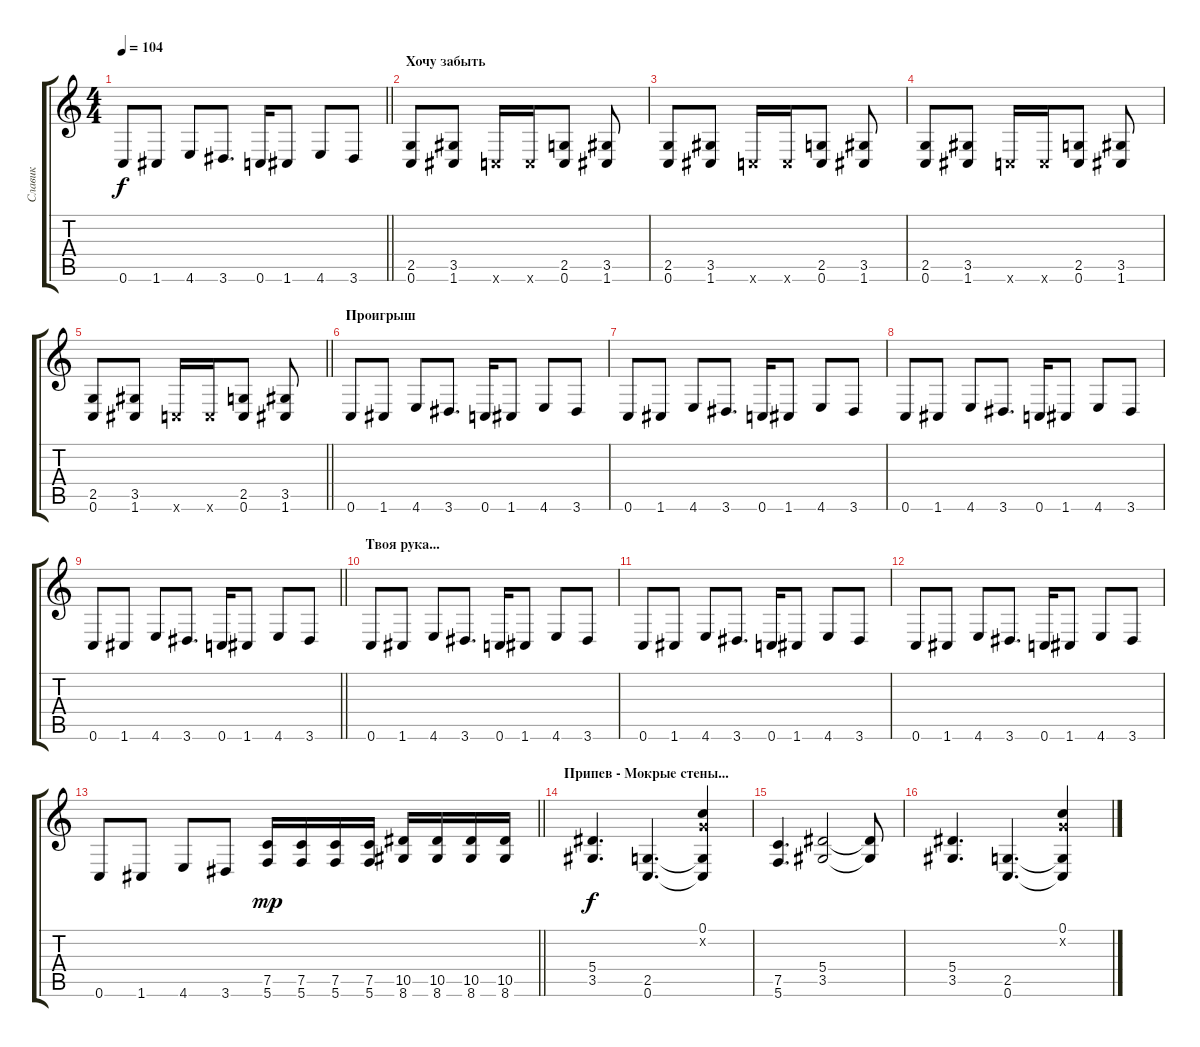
\track ("Славик" "Славик") {instrument distortionguitar}
\staff {score tabs}
\tuning (C4 G3 Eb3 Bb2 F2 C2) {hide}
\ts (4 4)
\tempo 104
\clef g2
\barLineRight lightlight
\ks c
0.6.8{dy f} 1.6.8 4.6.8 3.6.8{d} 0.6.16 1.6.8 4.6.8 3.6.8 |
\section ("" "Хочу забыть")
(2.5 0.6).8 (3.5 1.6).8 0.6{x}.16 0.6{x}.16 (2.5 0.6).8 (3.5 1.6).8 |
(2.5 0.6).8 (3.5 1.6).8 0.6{x}.16 0.6{x}.16 (2.5 0.6).8 (3.5 1.6).8 |
(2.5 0.6).8 (3.5 1.6).8 0.6{x}.16 0.6{x}.16 (2.5 0.6).8 (3.5 1.6).8 |
\barLineRight lightlight
(2.5 0.6).8 (3.5 1.6).8 0.6{x}.16 0.6{x}.16 (2.5 0.6).8 (3.5 1.6).8 |
\section ("" "Проигрыш")
0.6.8 1.6.8 4.6.8 3.6.8{d} 0.6.16 1.6.8 4.6.8 3.6.8 |
0.6.8 1.6.8 4.6.8 3.6.8{d} 0.6.16 1.6.8 4.6.8 3.6.8 |
0.6.8 1.6.8 4.6.8 3.6.8{d} 0.6.16 1.6.8 4.6.8 3.6.8 |
\barLineRight lightlight
0.6.8 1.6.8 4.6.8 3.6.8{d} 0.6.16 1.6.8 4.6.8 3.6.8 |
\section ("" "Твоя рука...")
0.6.8 1.6.8 4.6.8 3.6.8{d} 0.6.16 1.6.8 4.6.8 3.6.8 |
0.6.8 1.6.8 4.6.8 3.6.8{d} 0.6.16 1.6.8 4.6.8 3.6.8 |
0.6.8 1.6.8 4.6.8 3.6.8{d} 0.6.16 1.6.8 4.6.8 3.6.8 |
\barLineRight lightlight
0.6.8 1.6.8 4.6.8 3.6.8 (7.5 5.6).16{dy mp} (7.5 5.6).16 (7.5 5.6).16 (7.5 5.6).16 (10.5 8.6).16 (10.5 8.6).16 (10.5 8.6).16 (10.5 8.6).16 |
\section ("" "Припев - Мокрые стены...")
(5.4 3.5).4{d dy f} (2.5 0.6).4{d} (0.1 0.2{x} 2.5{t} 0.6{t}).4 |
(7.5 5.6).4{d} (5.4 3.5).2 (5.4{t} 3.5{t}).8 |
(5.4 3.5).4{d} (2.5 0.6).4{d} (0.1 0.2{x} 2.5{t} 0.6{t}).4
